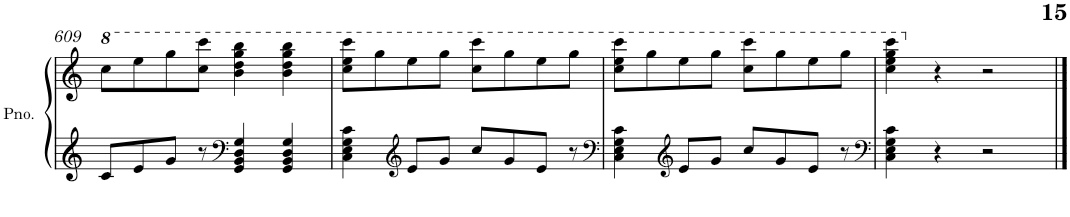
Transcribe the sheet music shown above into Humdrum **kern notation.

**kern	**kern
*part1	*part1
*staff2	*staff1
*I"Piano	*
*I'Pno.	*
!!LO:PB:g=z
*clefG2	*clefG2
*k[]	*k[]
*M2/2	*M2/2
*met(c|)	*met(c|)
*	*8va
=609	=609
8c/L	8ccc\L
8e/	8eee\
8g/J	8ggg\
8r	8ccc\ 8cccc\J
*clefF4	*
4GG/ 4BB/ 4D/ 4G/	4bb\ 4ddd\ 4ggg\ 4bbb\
4GG/ 4BB/ 4D/ 4G/	4bb\ 4ddd\ 4ggg\ 4bbb\
=610	=610
4C\ 4E\ 4G\ 4c\	8ccc\ 8eee\ 8cccc\L
.	8ggg\
*clefG2	*
8e/L	8eee\
8g/J	8ggg\J
8cc/L	8ccc\ 8cccc\L
8g/	8ggg\
8e/J	8eee\
8r	8ggg\J
=611	=611
*clefF4	*
4C\ 4E\ 4G\ 4c\	8ccc\ 8eee\ 8cccc\L
.	8ggg\
*clefG2	*
8e/L	8eee\
8g/J	8ggg\J
8cc/L	8ccc\ 8cccc\L
8g/	8ggg\
8e/J	8eee\
8r	8ggg\J
=612	=612
*clefF4	*
4C\ 4E\ 4G\ 4c\	4ccc\ 4eee\ 4ggg\ 4cccc\
*	*X8va
4r	4r
2r	2r
==	==
*-	*-
